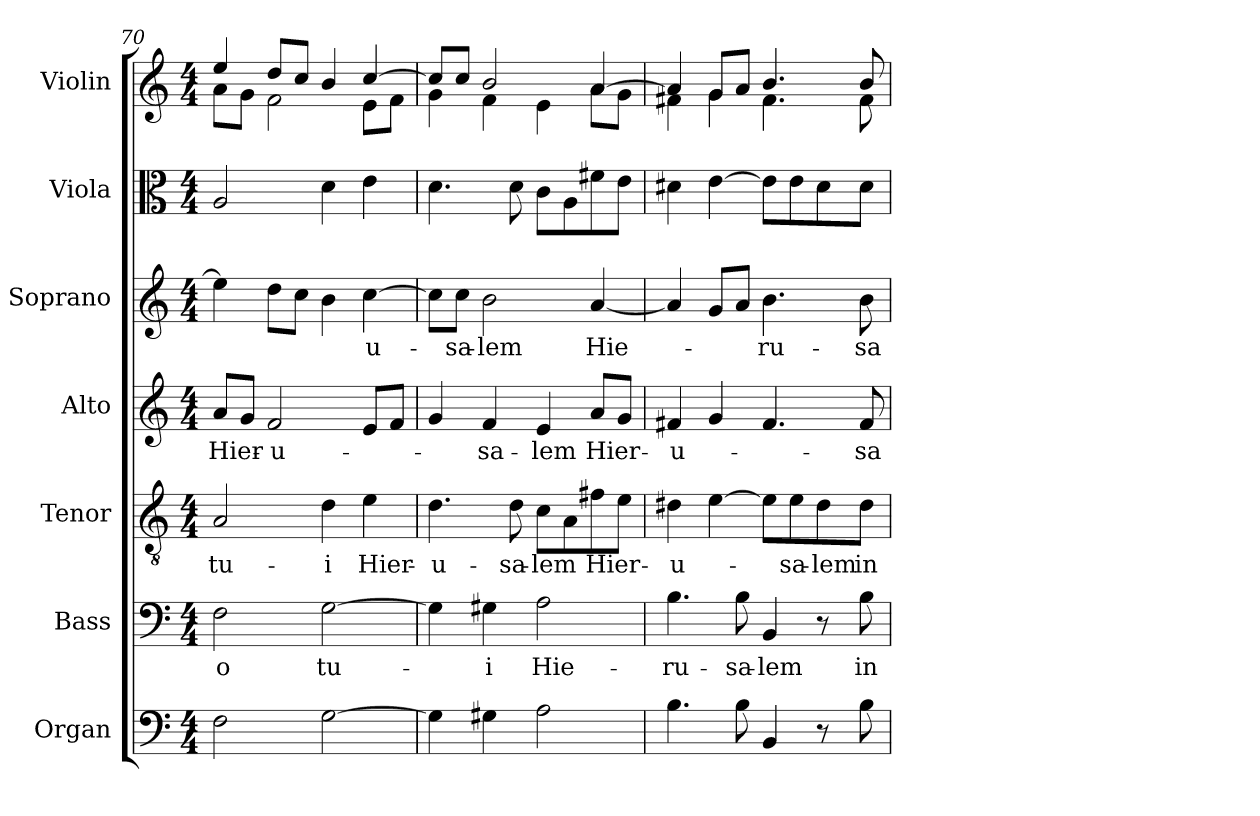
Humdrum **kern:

**kern	**kern	**text	**kern	**text	**kern	**text	**kern	**text	**kern	**kern
*part7	*part6	*part6	*part5	*part5	*part4	*part4	*part3	*part3	*part2	*part1
*staff7	*staff6	*staff6	*staff5	*staff5	*staff4	*staff4	*staff3	*staff3	*staff2	*staff1
*I"Organ	*I"Bass	*	*I"Tenor	*	*I"Alto	*	*I"Soprano	*	*I"Viola	*I"Violin
*I'Org.	*I'B.	*	*I'T.	*	*I'A.	*	*I'S.	*	*I'Vla.	*I'Vln.
*clefF4	*clefF4	*	*clefGv2	*	*clefG2	*	*clefG2	*	*clefC3	*clefG2
*k[]	*k[]	*	*k[]	*	*k[]	*	*k[]	*	*k[]	*k[]
*M4/4	*M4/4	*	*M4/4	*	*M4/4	*	*M4/4	*	*M4/4	*M4/4
=70	=70	=70	=70	=70	=70	=70	=70	=70	=70	=70
!	!	!LO:LY:b	!	!LO:LY:b	!	!LO:LY:b	!	!	!	!
*	*	*	*	*	*	*	*	*	*	*^
2F\	2F\	-o	2A/	tu-	8a/L	Hier-	4ee\]	.	2A/	4ee/	8a\L
.	.	.	.	.	8g/J	.	.	.	.	.	8g\J
!	!	!	!	!	!	!LO:LY:b	!	!	!	!	!
.	.	.	.	.	2f/	-u-	8dd\L	.	.	8dd/L	2f\
.	.	.	.	.	.	.	8cc\J	.	.	8cc/J	.
!	!	!LO:LY:b	!	!LO:LY:b	!	!	!	!	!	!	!
[2G\	[2G\	tu-	4d\	-i	.	.	4b\	.	4d\	4b/	.
!	!	!	!	!LO:LY:b	!	!	!	!LO:LY:b	!	!	!
.	.	.	4e\	Hier-	8e/L	.	[4cc\	-u-	4e\	[4cc/	8e\L
.	.	.	.	.	8f/J	.	.	.	.	.	8f\J
=71	=71	=71	=71	=71	=71	=71	=71	=71	=71	=71	=71
!	!	!	!	!LO:LY:b	!	!	!	!	!	!	!
4G\]	4G\]	.	4.d\	-u-	4g/	.	8cc\L]	.	4.d\	8cc/L]	4g\
!	!	!	!	!	!	!	!	!LO:LY:b	!	!	!
.	.	.	.	.	.	.	8cc\J	-sa-	.	8cc/J	.
!	!	!LO:LY:b	!	!	!	!LO:LY:b	!	!LO:LY:b	!	!	!
4G#X\	4G#X\	-i	.	.	4f/	-sa-	2b\	-lem	.	2b/	4f\
!	!	!	!	!LO:LY:b	!	!	!	!	!	!	!
.	.	.	8d\	-sa-	.	.	.	.	8d\	.	.
!	!	!LO:LY:b	!	!LO:LY:b	!	!LO:LY:b	!	!	!	!	!
2A\	2A\	Hie-	8c\L	-lem	4e/	-lem	.	.	8c\L	.	4e\
.	.	.	8A\	.	.	.	.	.	8A\	.	.
!	!	!	!	!LO:LY:b	!	!LO:LY:b	!	!LO:LY:b	!	!	!
.	.	.	8f#X\	Hier-	8a/L	Hier-	[4a/	Hie-	8f#X\	[4a/	8a\L
.	.	.	8e\J	.	8g/J	.	.	.	8e\J	.	8g\J
!!LO:LB:g=z	!!
=72	=72	=72	=72	=72	=72	=72	=72	=72	=72	=72	=72
!	!	!LO:LY:b	!	!LO:LY:b	!	!LO:LY:b	!	!	!	!	!
4.B\	4.B\	ru-	4d#X\	-u-	4f#X/	-u-	4a/]	.	4d#X\	4a/]	4f#X\
.	.	.	[4e\	.	4g/	.	8g/L	.	[4e\	8g/L	4g\
!	!	!LO:LY:b	!	!	!	!	!	!	!	!	!
8B\	8B\	-sa-	.	.	.	.	8a/J	.	.	8a/J	.
!	!	!LO:LY:b	!	!	!	!	!	!LO:LY:b	!	!	!
4BB/	4BB/	-lem	8e\L]	.	4.f#/	.	4.b\	ru-	8e\L]	4.b/	4.f#\
!	!	!	!	!LO:LY:b	!	!	!	!	!	!	!
.	.	.	8e\	-sa-	.	.	.	.	8e\	.	.
!	!	!	!	!LO:LY:b	!	!	!	!	!	!	!
8r	8r	.	8d#\	-lem	.	.	.	.	8d#\	.	.
!	!	!LO:LY:b	!	!LO:LY:b	!	!LO:LY:b	!	!LO:LY:b	!	!	!
8B\	8B\	in	8d#\J	in	8f#/	sa-	8b\	-sa-	8d#\J	8b/	8f#\
*	*	*	*	*	*	*	*	*	*	*v	*v
=	=	=	=	=	=	=	=	=	=	=
*-	*-	*-	*-	*-	*-	*-	*-	*-	*-	*-
